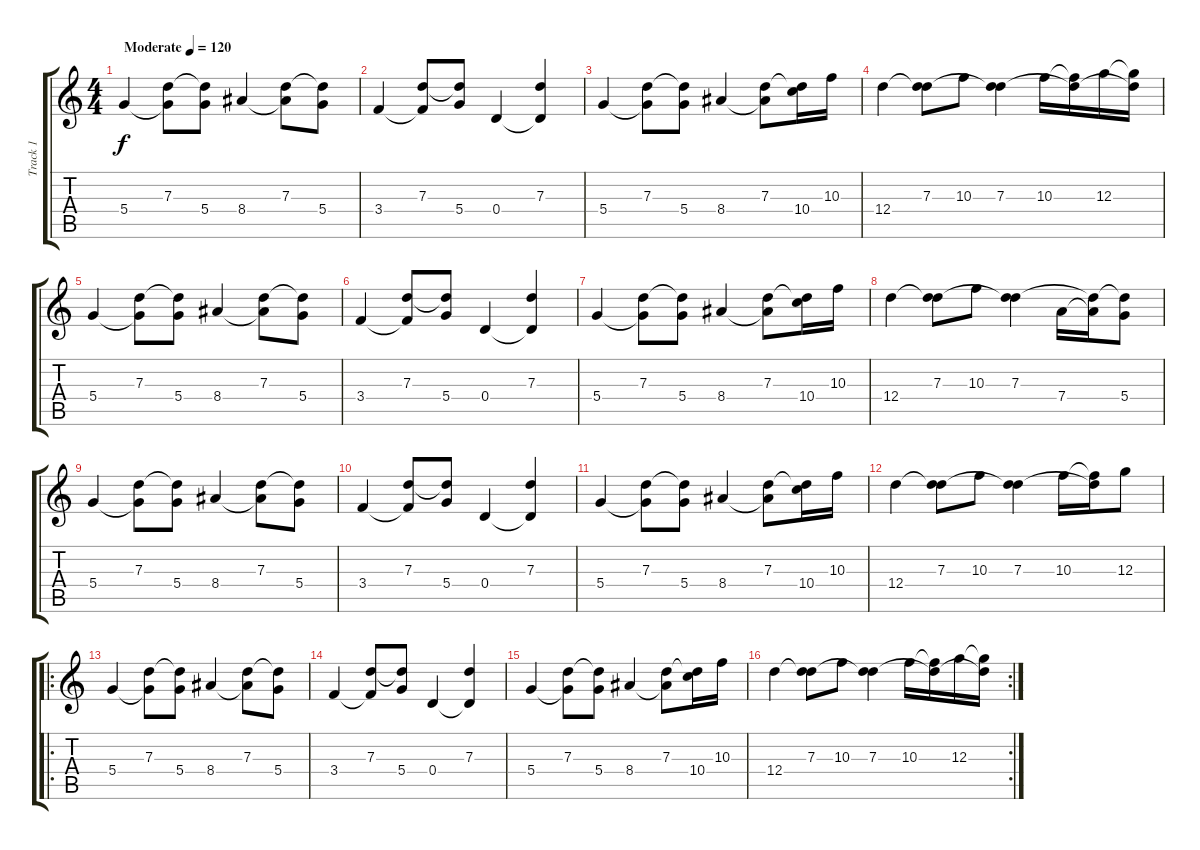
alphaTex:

\track ("Track 1" "Track 1") {instrument overdrivenguitar}
\staff {score tabs}
\tuning (E4 B3 G3 D3 A2 E2) {hide}
\ts (4 4)
\tempo (120 "Moderate")
\clef g2
\ks c
5.4.4{dy f instrument overdrivenguitar} (7.3 5.4{t}).8 (7.3{t} 5.4).8 8.4.4 (7.3 8.4{t}).8 (7.3{t} 5.4).8 |
3.4.4 (7.3 3.4{t}).8 (7.3{t} 5.4).8 0.4.4 (7.3 0.4{t}).4 |
5.4.4 (7.3 5.4{t}).8 (7.3{t} 5.4).8 8.4.4 (7.3 8.4{t}).8 (7.3{t} 10.4).16 10.3.16 |
12.4.4 (7.3 12.4{t}).8 10.3.8 (7.3 12.4{t}).4 10.3.16 (10.3{t} 12.4{t}).16 12.3.16 (12.3{t} 12.4{t}).16 |
5.4.4 (7.3 5.4{t}).8 (7.3{t} 5.4).8 8.4.4 (7.3 8.4{t}).8 (7.3{t} 5.4).8 |
3.4.4 (7.3 3.4{t}).8 (7.3{t} 5.4).8 0.4.4 (7.3 0.4{t}).4 |
5.4.4 (7.3 5.4{t}).8 (7.3{t} 5.4).8 8.4.4 (7.3 8.4{t}).8 (7.3{t} 10.4).16 10.3.16 |
12.4.4 (7.3 12.4{t}).8 10.3.8 (7.3 12.4{t}).4 7.4.16 (7.3{t} 7.4{t}).16 (7.3{t} 5.4).8 |
5.4.4 (7.3 5.4{t}).8 (7.3{t} 5.4).8 8.4.4 (7.3 8.4{t}).8 (7.3{t} 5.4).8 |
3.4.4 (7.3 3.4{t}).8 (7.3{t} 5.4).8 0.4.4 (7.3 0.4{t}).4 |
5.4.4 (7.3 5.4{t}).8 (7.3{t} 5.4).8 8.4.4 (7.3 8.4{t}).8 (7.3{t} 10.4).16 10.3.16 |
12.4.4 (7.3 12.4{t}).8 10.3.8 (7.3 12.4{t}).4 10.3.16 (10.3{t} 12.4{t}).16 12.3.8 |
\ro
5.4.4 (7.3 5.4{t}).8 (7.3{t} 5.4).8 8.4.4 (7.3 8.4{t}).8 (7.3{t} 5.4).8 |
3.4.4 (7.3 3.4{t}).8 (7.3{t} 5.4).8 0.4.4 (7.3 0.4{t}).4 |
5.4.4 (7.3 5.4{t}).8 (7.3{t} 5.4).8 8.4.4 (7.3 8.4{t}).8 (7.3{t} 10.4).16 10.3.16 |
\rc 2
12.4.4 (7.3 12.4{t}).8 10.3.8 (7.3 12.4{t}).4 10.3.16 (10.3{t} 12.4{t}).16 12.3.16 (12.3{t} 12.4{t}).16
